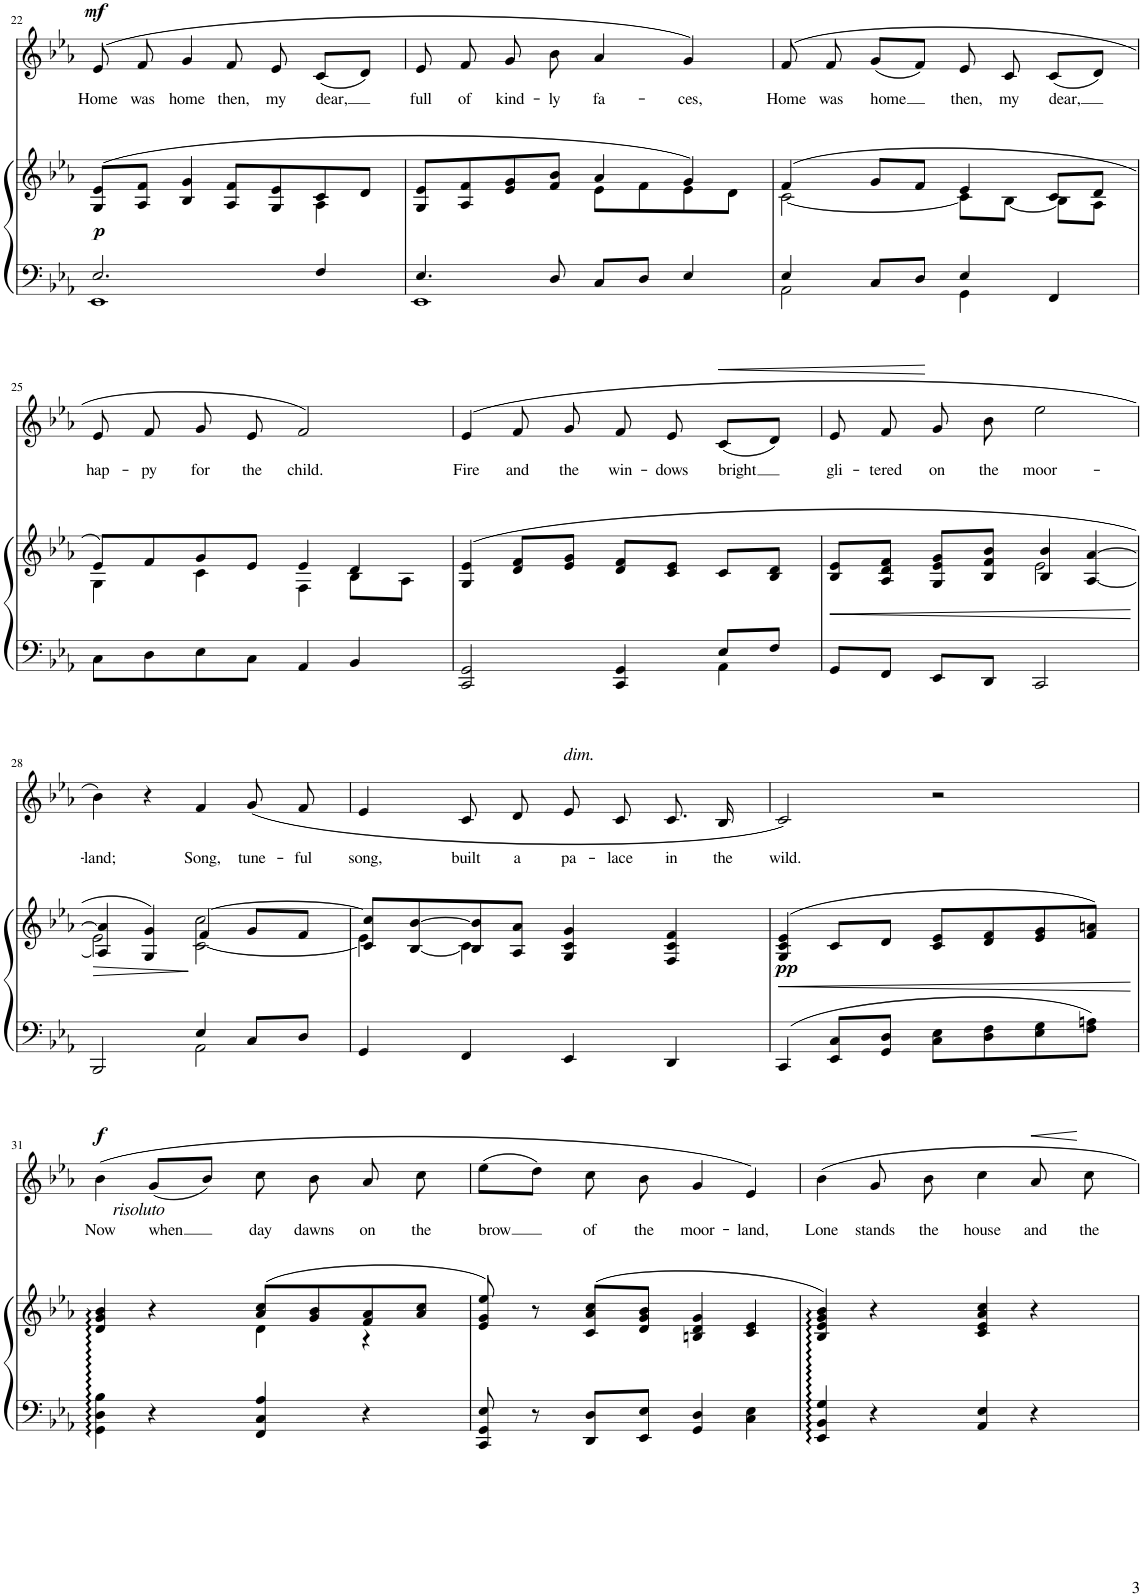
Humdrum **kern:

**kern	**kern	**dynam	**kern	**text	**dynam
*part2	*part2	*part2	*part1	*part1	*part1
*staff3	*staff2	*staff2/3	*staff1	*staff1	*staff1
*I"Piano	*	*	*I"Voice	*	*
*I'Pno	*	*	*	*	*
!!LO:PB:g=z
*clefF4	*clefG2	*	*clefG2	*	*
*k[b-e-a-]	*k[b-e-a-]	*	*k[b-e-a-]	*	*
*M4/4	*M4/4	*	*M4/4	*	*
*met(c)	*met(c)	*	*met(c)	*	*
=22	=22	=22	=22	=22	=22
*^	*^	*	*	*	*
!	!	!	!	!LO:DY:b	!	!LO:LY:b	!LO:DY:a
2.E-/	1EE-	(8G/ 8e-/L	2.ryy	p	(8e-/	Home	mf
!	!	!	!	!	!	!LO:LY:b	!
.	.	8A-/ 8f/J	.	.	8f/	was	.
!	!	!	!	!	!	!LO:LY:b	!
.	.	4B-/ 4g/	.	.	4g/	home	.
!	!	!	!	!	!	!LO:LY:b	!
.	.	8A-/ 8f/L	.	.	8f/	then,	.
!	!	!	!	!	!	!LO:LY:b	!
.	.	8G/ 8e-/	.	.	8e-/	my	.
!	!	!	!	!	!	!LO:LY:b	!
4F/	.	8c/	4A-\	.	(8c/L	dear,	.
.	.	8d/J	.	.	8d/J)	.	.
=23	=23	=23	=23	=23	=23	=23	=23
!	!	!	!	!	!	!LO:LY:b	!
4.E-/	1EE-	8G/ 8e-/L	2ryy	.	8e-/	full	.
!	!	!	!	!	!	!LO:LY:b	!
.	.	8A-/ 8f/	.	.	8f/	of	.
!	!	!	!	!	!	!LO:LY:b	!
.	.	8e-/ 8g/	.	.	8g/	kind-	.
!	!	!	!	!	!	!LO:LY:b	!
8D/	.	8f/ 8b-/J	.	.	8b-\	-ly	.
!	!	!	!	!	!	!LO:LY:b	!
8C/L	.	4a-/	8e-\L	.	4a-/	fa-	.
8D/J	.	.	8f\	.	.	.	.
!	!	!	!	!	!	!LO:LY:b	!
4E-/	.	4g/)	8e-\	.	4g/)	-ces,	.
.	.	.	8d\J	.	.	.	.
=24	=24	=24	=24	=24	=24	=24	=24
!	!	!	!	!	!	!LO:LY:b	!
4E-/	2AA-\	(4f/	[2c\	.	(>8f/	Home	.
!	!	!	!	!	!	!LO:LY:b	!
.	.	.	.	.	8f/	was	.
!	!	!	!	!	!	!LO:LY:b	!
8C/L	.	8g/L	.	.	(8g/L	home	.
8D/J	.	8f/J	.	.	8f/J)	.	.
!	!	!	!	!	!	!LO:LY:b	!
4E-/	4GG\	4e-/	8c\L]	.	8e-/	then,	.
!	!	!	!	!	!	!LO:LY:b	!
.	.	.	[8B-\J	.	8c/	my	.
!	!	!	!	!	!	!LO:LY:b	!
4FF/	4ryy	8c/L	8B-\L]	.	(8c/L	dear,	.
.	.	8d/J	8A-\J	.	8d/J)	.	.
*v	*v	*	*	*	*	*	*
!!LO:LB:g=z
=25	=25	=25	=25	=25	=25	=25
!	!	!	!	!	!LO:LY:b	!
8C\L	8e-/L)	4G\	.	8e-/	hap-	.
!	!	!	!	!	!LO:LY:b	!
8D\	8f/	.	.	8f/	-py	.
!	!	!	!	!	!LO:LY:b	!
8E-\	8g/	4c\	.	8g/	for	.
!	!	!	!	!	!LO:LY:b	!
8C\J	8e-/J	.	.	8e-/	the	.
!	!	!	!	!	!LO:LY:b	!
4AA-/	4e-/	4F\	.	2f/)	child.	.
4BB-/	4d/	8B-\L	.	.	.	.
.	.	8A-\J	.	.	.	.
=26	=26	=26	=26	=26	=26	=26
*^	*	*	*	*	*	*
!	!	!	!	!	!	!LO:LY:b	!
*	*	*v	*v	*	*	*	*
2CC/ 2GG/	2.ryy	(4G/ 4e-/	.	(4e-/	Fire	.
!	!	!	!	!	!LO:LY:b	!
.	.	8d/ 8f/L	.	8f/	and	.
!	!	!	!	!	!LO:LY:b	!
.	.	8e-/ 8g/J	.	8g/	the	.
!	!	!	!	!	!LO:LY:b	!
4CC/ 4GG/	.	8d/ 8f/L	.	8f/	win-	.
!	!	!	!	!	!LO:LY:b	!
.	.	8c/ 8e-/J	.	8e-/	-dows	.
!	!	!	!	!	!LO:LY:b	!LO:HP:b
8E-/L	4AA-\	8c/L	.	(8c/L	bright	<
8F/J	.	8B-/ 8d/J	.	8d/J)	.	.
*v	*v	*	*	*	*	*
=27	=27	=27	=27	=27	=27
!	!	!LO:HP:b	!	!LO:LY:b	!
*	*^	*	*	*	*
8GG/L	8B-/ 8e-/L	2ryy	<	8e-/	gli-	.
!	!	!	!	!	!LO:LY:b	!
8FF/J	8A-/ 8d/ 8f/J	.	.	8f/	-tered	.
!	!	!	!	!	!LO:LY:b	!
8EE-/L	8G/ 8e-/ 8g/L	.	.	8g/	on	[
!	!	!	!	!	!LO:LY:b	!
8DD/J	8B-/ 8f/ 8b-/J	.	.	8b-\	the	.
!	!	!	!	!	!LO:LY:b	!
2CC/	4B-/ 4b-/	2e-\	.	2ee-\	moor-	.
.	[<4A-/ [4a-/	.	.	.	.	.
!!LO:LB:g=z
=28	=28	=28	=28	=28	=28	=28
*^	*	*	*	*	*	*
!	!	!	!	!LO:HP:b	!	!LO:LY:b	!
2BBB-/	2ryy	4A-/] 4a-/]	2e-\	>	4b-\)	-land;	.
.	.	4G/ 4g/)	.	.	4r	.	.
!	!	!	!	!	!	!LO:LY:b	!
4E-/	2AA-\	4f/	[2c\ [>2cc\	[	4f/	Song,	.
!	!	!	!	!	!	!LO:LY:b	!
8C/L	.	8g/L	.	.	(8g/	tune-	.
!	!	!	!	!	!	!LO:LY:b	!
8D/J	.	8f/J	.	.	8f/	-ful	.
*v	*v	*	*	*	*	*	*
=29	=29	=29	=29	=29	=29	=29
!	!	!	!	!	!LO:LY:b	!
4GG/	8c/] 8cc/]L	4e-\	.	4e-/	song,	.
.	[<8B-/ [8b-/	.	.	.	.	.
!	!	!	!	!	!LO:LY:b	!
4FF/	8B-/] 8b-/]	4c\	.	8c/	built	.
!	!	!	!	!	!LO:LY:b	!
.	8A-/ 8a-/J	.	.	8d/	a	.
!	!	!	!	!LO:TX:a:i:t=dim.	!	!
!	!	!	!	!	!LO:LY:b	!
4EE-/	4G/ 4c/ 4g/	2ryy	.	8e-/	pa-	.
!	!	!	!	!	!LO:LY:b	!
.	.	.	.	8c/	-lace	.
!	!	!	!	!	!LO:LY:b	!
4DD/	4F/ 4c/ 4f/	.	.	8.c/	in	.
!	!	!	!	!	!LO:LY:b	!
.	.	.	.	16B-/	the	.
*	*v	*v	*	*	*	*
=30	=30	=30	=30	=30	=30
!	!	!LO:DY:b	!	!LO:LY:b	!
4CC/	(>4G/ 4c/ 4e-/	pp	2c/)	wild.	.
8EE-/ 8C/L	8c/L	.	.	.	.
8GG/ 8D/J	8d/J	.	.	.	.
8C\ 8E-\L	8c/ 8e-/L	.	2r	.	.
8D\ 8F\	8d/ 8f/	.	.	.	.
8E-\ 8G\	8e-/ 8g/	.	.	.	.
8F\ 8An\J	8f/ 8an/J)	.	.	.	.
.	.	]	.	.	.
!!LO:LB:g=z
=31	=31	=31	=31	=31	=31
*	*^	*	*	*	*
!	!	!	!	!LO:TX:b:i:t=risoluto	!	!
!	!	!	!	!	!LO:LY:b	!LO:DY:a
4GG\ 4D\ 4B-\	4d/ 4g/ 4b-/	2ryy	.	(4b-\	Now	f
!	!	!	!	!	!LO:LY:b	!
4r	4r	.	.	(8g/L	when	.
.	.	.	.	8b-/J)	.	.
!	!	!	!	!	!LO:LY:b	!
4FF/ 4C/ 4A-/	(8a-/ 8cc/L	4d\	.	8cc\	day	.
!	!	!	!	!	!LO:LY:b	!
.	8g/ 8b-/	.	.	8b-\	dawns	.
!	!	!	!	!	!LO:LY:b	!
4r	8f/ 8a-/	4r	.	8a-/	on	.
!	!	!	!	!	!LO:LY:b	!
.	8a-/ 8cc/J	.	.	8cc\	the	.
*	*v	*v	*	*	*	*
=32	=32	=32	=32	=32	=32
!	!	!	!	!LO:LY:b	!
8CC/ 8GG/ 8E-/	8e-/ 8g/ 8ee-/)	.	(8ee-\L	brow	.
8r	8r	.	8dd\J)	.	.
!	!	!	!	!LO:LY:b	!
8DD/ 8D/L	(>8c/ 8a-/ 8cc/L	.	8cc\	of	.
!	!	!	!	!LO:LY:b	!
8EE-/ 8E-/J	8d/ 8g/ 8b-/J	.	8b-\	the	.
!	!	!	!	!LO:LY:b	!
4GG/ 4D/	4Bn/ 4d/ 4g/	.	4g/	moor-	.
!	!	!	!	!LO:LY:b	!
4C\ 4E-\	4c/ 4e-/	.	4e-/)	-land,	.
=33	=33	=33	=33	=33	=33
!	!	!	!	!LO:LY:b	!
4EE-/ 4BB-/ 4G/	4B-/ 4e-/ 4g/ 4b-/)	.	4b-\	Lone	.
!	!	!	!	!LO:LY:b	!
4r	4r	.	8g/	stands	.
!	!	!	!	!LO:LY:b	!
.	.	.	8b-\	the	.
!	!	!	!	!LO:LY:b	!
4AA-/ 4E-/	4c/ 4e-/ 4a-/ 4cc/	.	4cc\	house	.
!	!	!	!	!LO:LY:b	!LO:HP:b
4r	4r	.	8a-/	and	<
!	!	!	!	!LO:LY:b	!
.	.	.	8cc\	the	[
=	=	=	=	=	=
*-	*-	*-	*-	*-	*-
